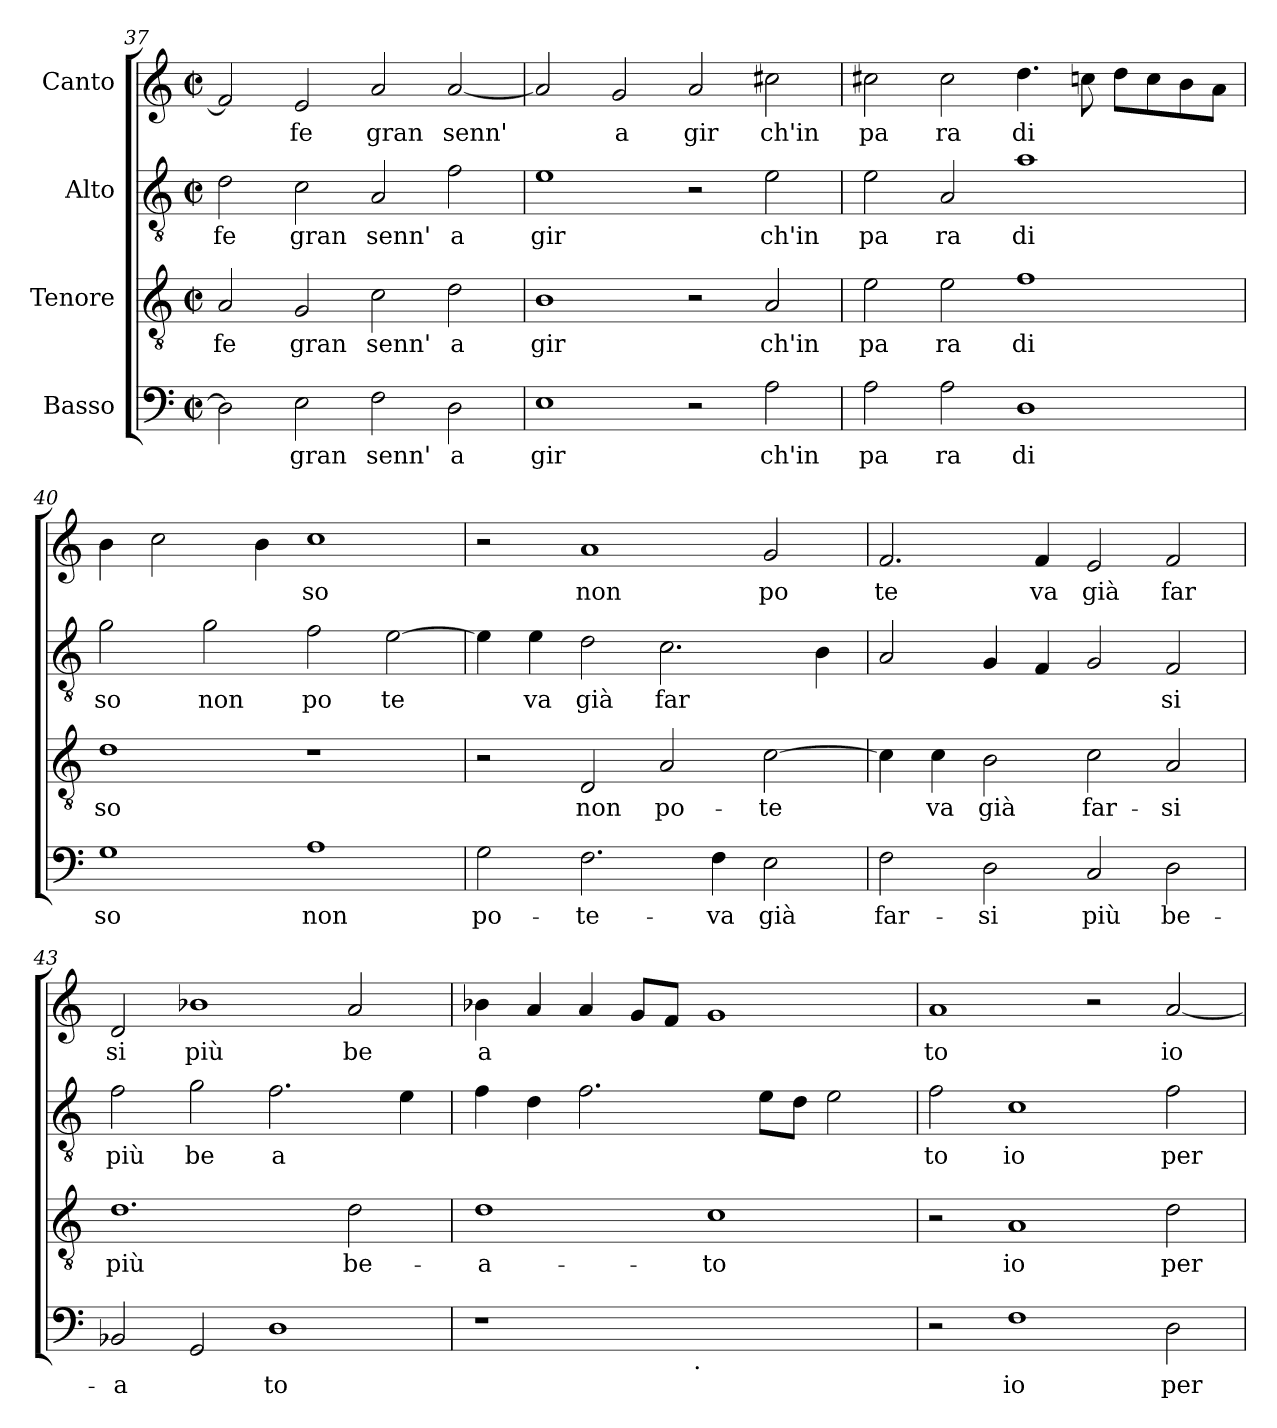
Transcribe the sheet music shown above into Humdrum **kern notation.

**kern	**text	**kern	**text	**kern	**text	**kern	**text
*part4	*part4	*part3	*part3	*part2	*part2	*part1	*part1
*staff4	*staff4	*staff3	*staff3	*staff2	*staff2	*staff1	*staff1
*I"Basso	*	*I"Tenore	*	*I"Alto	*	*I"Canto	*
*clefF4	*	*clefGv2	*	*clefGv2	*	*clefG2	*
*k[]	*	*k[]	*	*k[]	*	*k[]	*
*C:	*	*C:	*	*C:	*	*C:	*
*M2/2	*	*M2/2	*	*M2/2	*	*M2/2	*
*met(c|)	*	*met(c|)	*	*met(c|)	*	*met(c|)	*
=37	=37	=37	=37	=37	=37	=37	=37
!	!LO:LY:b:cj	!	!LO:LY:b:cj	!	!LO:LY:b:cj	!	!LO:LY:b:cj
2D\]	.	2A/	fe	2d\	fe	2f/]	.
!	!LO:LY:b:cj	!	!LO:LY:b:cj	!	!LO:LY:b:cj	!	!LO:LY:b:cj
2E\	gran	2G/	gran	2c\	gran	2e/	fe
!	!LO:LY:b:cj	!	!LO:LY:b:cj	!	!LO:LY:b:cj	!	!LO:LY:b:cj
2F\	senn'	2c\	senn'	2A/	senn'	2a/	gran
!	!LO:LY:b:cj	!	!LO:LY:b:cj	!	!LO:LY:b:cj	!	!LO:LY:b:cj
2D\	a	2d\	a	2f\	a	[<2a/	senn'
=38	=38	=38	=38	=38	=38	=38	=38
!	!LO:LY:b:cj	!	!LO:LY:b:cj	!	!LO:LY:b:cj	!	!LO:LY:b:cj
1E	gir	1B	gir	1e	gir	2a/]	.
!	!	!	!	!	!	!	!LO:LY:b:cj
.	.	.	.	.	.	2g/	a
!	!	!	!	!	!	!	!LO:LY:b:cj
2r	.	2r	.	2r	.	2a/	gir
!	!LO:LY:b:cj	!	!LO:LY:b:cj	!	!LO:LY:b:cj	!	!LO:LY:b:cj
2A\	ch'in	2A/	ch'in	2e\	ch'in	2cc#X\	ch'in
=39	=39	=39	=39	=39	=39	=39	=39
!	!LO:LY:b:cj	!	!LO:LY:b:cj	!	!LO:LY:b:cj	!	!LO:LY:b:cj
2A\	pa	2e\	pa	2e\	pa	2cc#X\	pa
!	!LO:LY:b:cj	!	!LO:LY:b:cj	!	!LO:LY:b:cj	!	!LO:LY:b:cj
2A\	ra	2e\	ra	2A/	ra	2cc#\	ra
!	!LO:LY:b:cj	!	!LO:LY:b:cj	!	!LO:LY:b:cj	!	!LO:LY:b:cj
1D	di	1f	di	1a	di	4.dd\	di
!	!	!	!	!	!	!	!LO:LY:b:cj
.	.	.	.	.	.	8ccn\	.
!	!	!	!	!	!	!	!LO:LY:b:cj
.	.	.	.	.	.	8dd\L	.
!	!	!	!	!	!	!	!LO:LY:b:cj
.	.	.	.	.	.	8cc\	.
!	!	!	!	!	!	!	!LO:LY:b:cj
.	.	.	.	.	.	8b\	.
!	!	!	!	!	!	!	!LO:LY:b:cj
.	.	.	.	.	.	8a\J	.
!!LO:LB:g=z
=40	=40	=40	=40	=40	=40	=40	=40
!	!LO:LY:b:cj	!	!LO:LY:b:cj	!	!LO:LY:b:cj	!	!LO:LY:b:cj
1G	so	1d	so	2g\	so	4b\	.
!	!	!	!	!	!	!	!LO:LY:b:cj
.	.	.	.	.	.	2cc\	.
!	!	!	!	!	!LO:LY:b:cj	!	!
.	.	.	.	2g\	non	.	.
!	!	!	!	!	!	!	!LO:LY:b:cj
.	.	.	.	.	.	4b\	.
!	!LO:LY:b:cj	!	!	!	!LO:LY:b:cj	!	!LO:LY:b:cj
1A	non	1r	.	2f\	po	1cc	so
!	!	!	!	!	!LO:LY:b:cj	!	!
.	.	.	.	[>2e\	te	.	.
=41	=41	=41	=41	=41	=41	=41	=41
!	!LO:LY:b:cj	!	!	!	!LO:LY:b:cj	!	!
2G\	po-	2r	.	4e\]	.	2r	.
!	!	!	!	!	!LO:LY:b:cj	!	!
.	.	.	.	4e\	va	.	.
!	!LO:LY:b:cj	!	!LO:LY:b:cj	!	!LO:LY:b:cj	!	!LO:LY:b:cj
2.F\	-te-	2D/	non	2d\	già	1a	non
!	!	!	!LO:LY:b:cj	!	!LO:LY:b:cj	!	!
.	.	2A/	po-	2.c\	far	.	.
!	!LO:LY:b:cj	!	!	!	!	!	!
4F\	-va	.	.	.	.	.	.
!	!LO:LY:b:cj	!	!LO:LY:b:cj	!	!	!	!LO:LY:b:cj
2E\	già	[>2c\	-te-	.	.	2g/	po
!	!	!	!	!	!LO:LY:b:cj	!	!
.	.	.	.	4B\	.	.	.
=42	=42	=42	=42	=42	=42	=42	=42
!	!LO:LY:b:cj	!	!LO:LY:b:cj	!	!LO:LY:b:cj	!	!LO:LY:b:cj
2F\	far-	4c\]	--	2A/	.	2.f/	te
!	!	!	!LO:LY:b:cj	!	!	!	!
.	.	4c\	-va	.	.	.	.
!	!LO:LY:b:cj	!	!LO:LY:b:cj	!	!LO:LY:b:cj	!	!
2D\	-si	2B\	già	4G/	.	.	.
!	!	!	!	!	!LO:LY:b:cj	!	!LO:LY:b:cj
.	.	.	.	4F/	.	4f/	va
!	!LO:LY:b:cj	!	!LO:LY:b:cj	!	!LO:LY:b:cj	!	!LO:LY:b:cj
2C/	più	2c\	far-	2G/	.	2e/	già
!	!LO:LY:b:cj	!	!LO:LY:b:cj	!	!LO:LY:b:cj	!	!LO:LY:b:cj
2D\	be-	2A/	-si	2F/	si	2f/	far
=43	=43	=43	=43	=43	=43	=43	=43
!	!LO:LY:b:cj	!	!LO:LY:b:cj	!	!LO:LY:b:cj	!	!LO:LY:b:cj
2BB-X/	-a-	1.d	più	2f\	più	2d/	si
!	!LO:LY:b:cj	!	!	!	!LO:LY:b:cj	!	!LO:LY:b:cj
2GG/	--	.	.	2g\	be	1b-X	più
!	!LO:LY:b:cj	!	!	!	!LO:LY:b:cj	!	!
1D	-to	.	.	2.f\	a	.	.
!	!	!	!LO:LY:b:cj	!	!	!	!LO:LY:b:cj
.	.	2d\	be-	.	.	2a/	be
!	!	!	!	!	!LO:LY:b:cj	!	!
.	.	.	.	4e\	.	.	.
=44	=44	=44	=44	=44	=44	=44	=44
!	!	!	!LO:LY:b:cj	!	!LO:LY:b:cj	!	!LO:LY:b:cj
*^	*	*	*	*	*	*	*
1r	2ryy	.	1d	-a-	4f\	.	4b-X\	a
!	!	!	!	!	!	!LO:LY:b:cj	!	!LO:LY:b:cj
.	.	.	.	.	4d\	.	4a/	.
!	!	!	!	!	!	!LO:LY:b:cj	!	!LO:LY:b:cj
.	4...ryy	.	.	.	2.f\	.	4a/	.
!	!	!	!	!	!	!	!	!LO:LY:b:cj
.	.	.	.	.	.	.	8g/L	.
!	!	!	!	!	!	!	!	!LO:LY:b:cj
.	.	.	.	.	.	.	8f/J	.
!	!LO:TX:b:t=.	!	!	!	!	!	!	!
.	1ryy	.	.	.	.	.	.	.
!	!	!	!	!LO:LY:b:cj	!	!	!	!LO:LY:b:cj
1ryy	.	.	1c	-to	.	.	1g	.
!	!	!	!	!	!	!LO:LY:b:cj	!	!
.	.	.	.	.	8e\L	.	.	.
!	!	!	!	!	!	!LO:LY:b:cj	!	!
.	.	.	.	.	8d\J	.	.	.
!	!	!	!	!	!	!LO:LY:b:cj	!	!
.	.	.	.	.	2e\	.	.	.
.	32ryy	.	.	.	.	.	.	.
!!LO:PB:g=z
=45	=45	=45	=45	=45	=45	=45	=45	=45
!	!	!	!	!	!	!LO:LY:b:cj	!	!LO:LY:b:cj
*v	*v	*	*	*	*	*	*	*
2r	.	2r	.	2f\	to	1a	to
!	!LO:LY:b:cj	!	!LO:LY:b:cj	!	!LO:LY:b:cj	!	!
1F	io	1A	io	1c	io	.	.
.	.	.	.	.	.	2r	.
!	!LO:LY:b:cj	!	!LO:LY:b:cj	!	!LO:LY:b:cj	!	!LO:LY:b:cj
2D\	per	2d\	per	2f\	per	[<2a/	io
=	=	=	=	=	=	=	=
*-	*-	*-	*-	*-	*-	*-	*-
